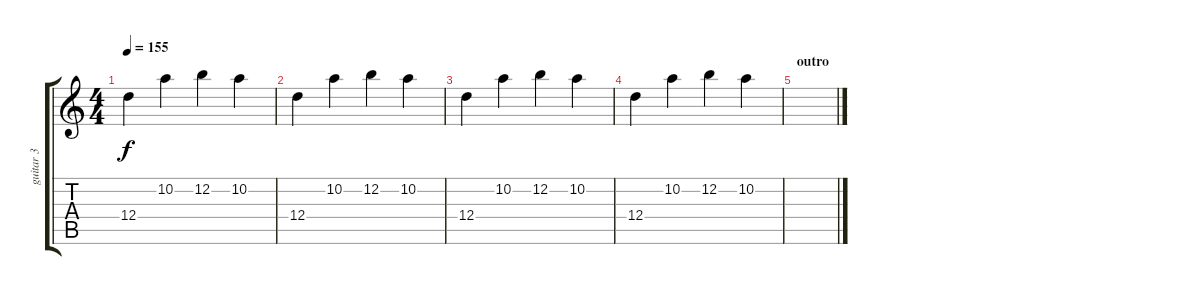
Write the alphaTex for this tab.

\track ("guitar 3" "guitar 3") {instrument acousticguitarnylon}
\staff {score tabs}
\tuning (E4 B3 G3 D3 A2 E2) {hide}
\ts (4 4)
\tempo 155
\clef g2
\ks c
12.4.4{dy f} 10.2.4 12.2.4 10.2.4 |
12.4.4 10.2.4 12.2.4 10.2.4 |
12.4.4 10.2.4 12.2.4 10.2.4 |
12.4.4 10.2.4 12.2.4 10.2.4 |
\section ("" "outro")
